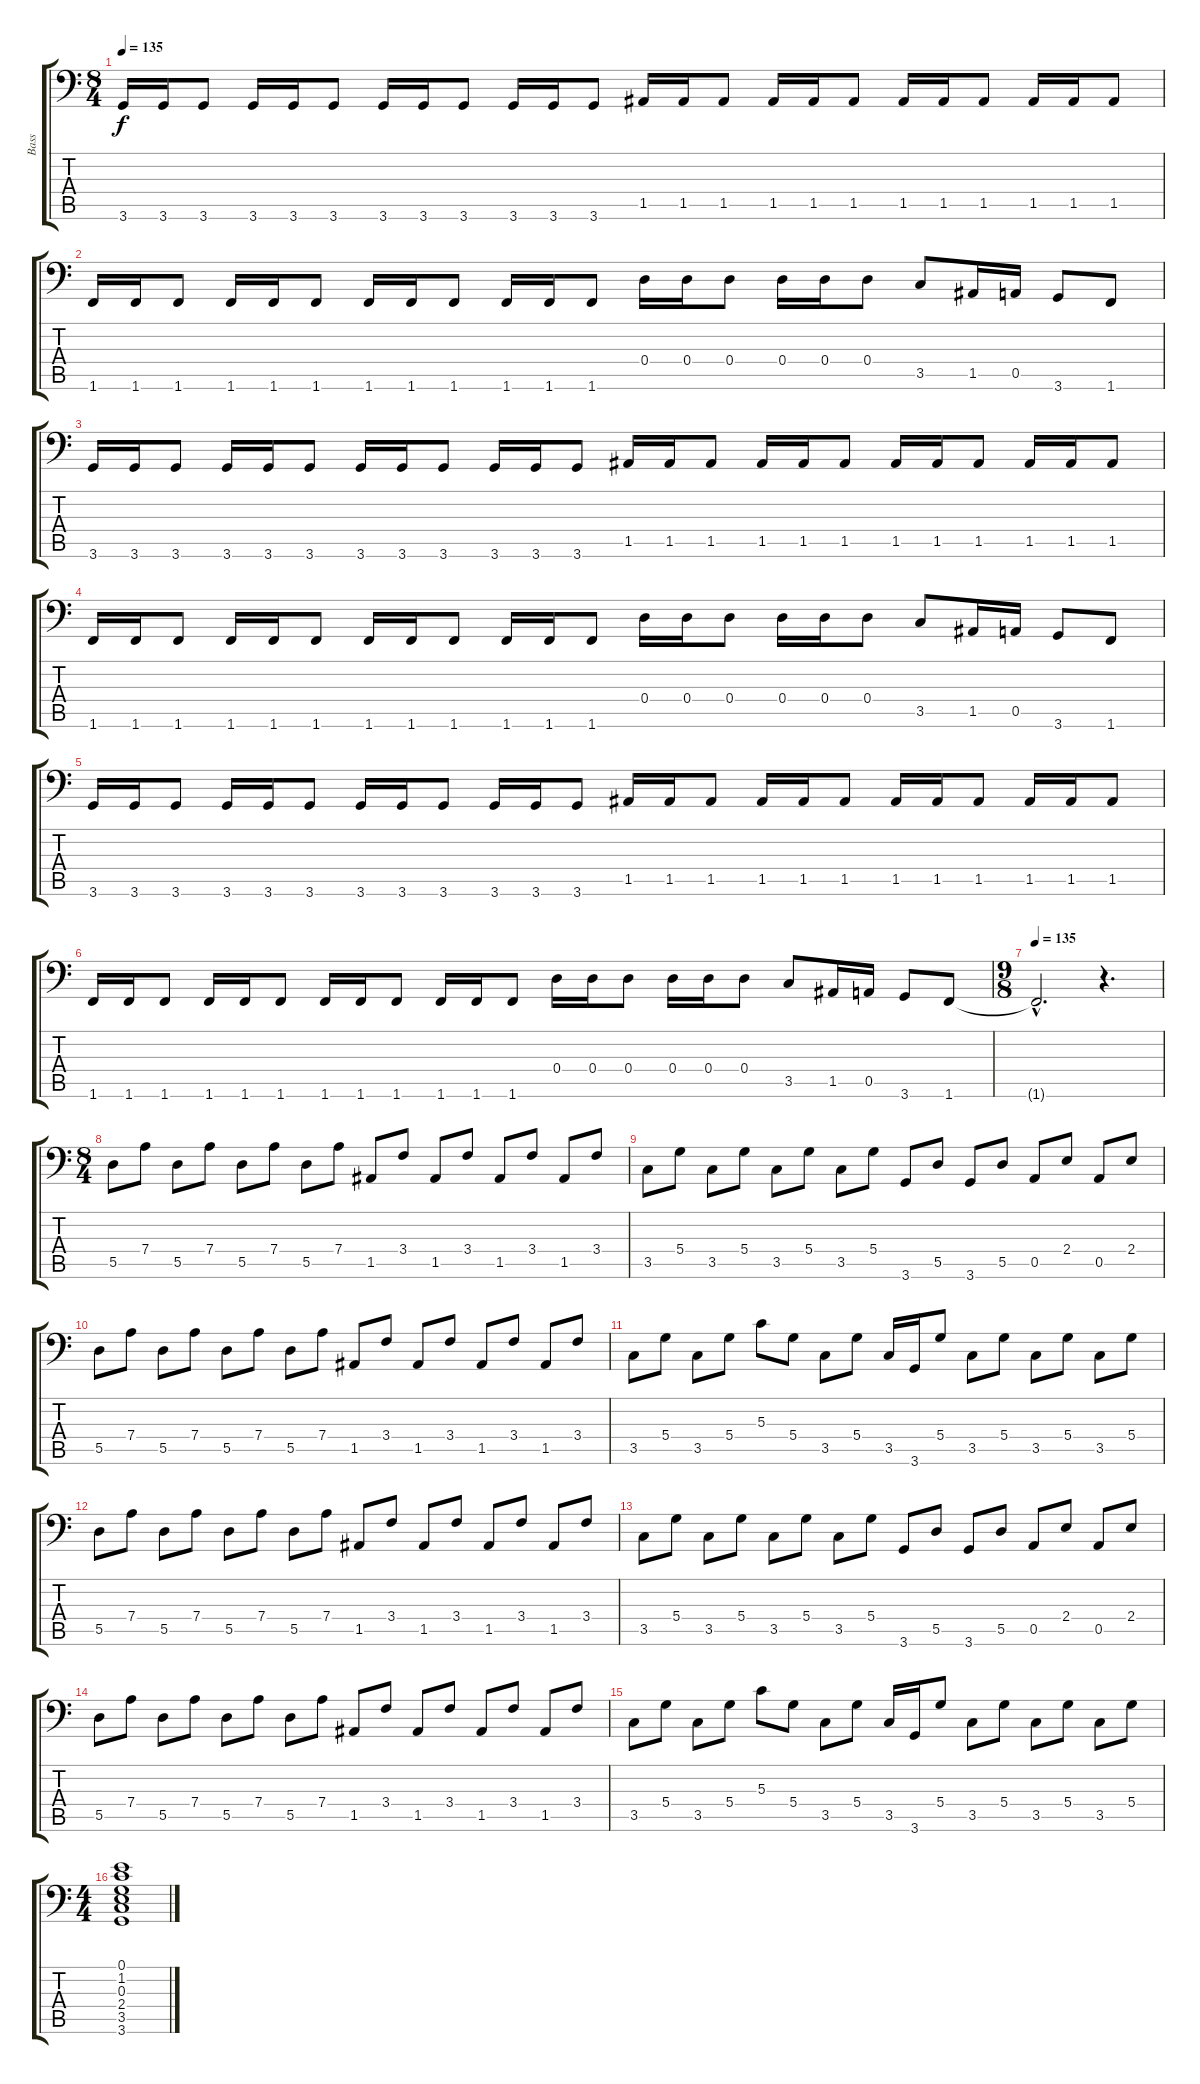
\track ("Bass" "Bass") {instrument electricbassfinger}
\staff {score tabs}
\tuning (E3 B2 G2 D2 A1 E1) {hide}
\ts (8 4)
\tempo 135
\clef f4
\ks c
3.6.16{dy f} 3.6.16 3.6.8 3.6.16 3.6.16 3.6.8 3.6.16 3.6.16 3.6.8 3.6.16 3.6.16 3.6.8 1.5.16 1.5.16 1.5.8 1.5.16 1.5.16 1.5.8 1.5.16 1.5.16 1.5.8 1.5.16 1.5.16 1.5.8 |
1.6.16 1.6.16 1.6.8 1.6.16 1.6.16 1.6.8 1.6.16 1.6.16 1.6.8 1.6.16 1.6.16 1.6.8 0.4.16 0.4.16 0.4.8 0.4.16 0.4.16 0.4.8 3.5.8 1.5.16 0.5.16 3.6.8 1.6.8 |
3.6.16 3.6.16 3.6.8 3.6.16 3.6.16 3.6.8 3.6.16 3.6.16 3.6.8 3.6.16 3.6.16 3.6.8 1.5.16 1.5.16 1.5.8 1.5.16 1.5.16 1.5.8 1.5.16 1.5.16 1.5.8 1.5.16 1.5.16 1.5.8 |
1.6.16 1.6.16 1.6.8 1.6.16 1.6.16 1.6.8 1.6.16 1.6.16 1.6.8 1.6.16 1.6.16 1.6.8 0.4.16 0.4.16 0.4.8 0.4.16 0.4.16 0.4.8 3.5.8 1.5.16 0.5.16 3.6.8 1.6.8 |
3.6.16 3.6.16 3.6.8 3.6.16 3.6.16 3.6.8 3.6.16 3.6.16 3.6.8 3.6.16 3.6.16 3.6.8 1.5.16 1.5.16 1.5.8 1.5.16 1.5.16 1.5.8 1.5.16 1.5.16 1.5.8 1.5.16 1.5.16 1.5.8 |
1.6.16 1.6.16 1.6.8 1.6.16 1.6.16 1.6.8 1.6.16 1.6.16 1.6.8 1.6.16 1.6.16 1.6.8 0.4.16 0.4.16 0.4.8 0.4.16 0.4.16 0.4.8 3.5.8 1.5.16 0.5.16 3.6.8 1.6.8 |
\ts (9 8)
\tempo 135
1.6{hac t}.2{d} r.4{d} |
\ts (8 4)
5.5.8{instrument acousticbass} 7.4.8 5.5.8 7.4.8 5.5.8 7.4.8 5.5.8 7.4.8 1.5.8 3.4.8 1.5.8 3.4.8 1.5.8 3.4.8 1.5.8 3.4.8 |
3.5.8 5.4.8 3.5.8 5.4.8 3.5.8 5.4.8 3.5.8 5.4.8 3.6.8 5.5.8 3.6.8 5.5.8 0.5.8 2.4.8 0.5.8 2.4.8 |
5.5.8{instrument acousticbass} 7.4.8 5.5.8 7.4.8 5.5.8 7.4.8 5.5.8 7.4.8 1.5.8 3.4.8 1.5.8 3.4.8 1.5.8 3.4.8 1.5.8 3.4.8 |
3.5.8 5.4.8 3.5.8 5.4.8 5.3.8 5.4.8 3.5.8 5.4.8 3.5.16 3.6.16 5.4.8 3.5.8 5.4.8 3.5.8 5.4.8 3.5.8 5.4.8 |
5.5.8{instrument acousticbass} 7.4.8 5.5.8 7.4.8 5.5.8 7.4.8 5.5.8 7.4.8 1.5.8 3.4.8 1.5.8 3.4.8 1.5.8 3.4.8 1.5.8 3.4.8 |
3.5.8 5.4.8 3.5.8 5.4.8 3.5.8 5.4.8 3.5.8 5.4.8 3.6.8 5.5.8 3.6.8 5.5.8 0.5.8 2.4.8 0.5.8 2.4.8 |
5.5.8{instrument acousticbass} 7.4.8 5.5.8 7.4.8 5.5.8 7.4.8 5.5.8 7.4.8 1.5.8 3.4.8 1.5.8 3.4.8 1.5.8 3.4.8 1.5.8 3.4.8 |
3.5.8 5.4.8 3.5.8 5.4.8 5.3.8 5.4.8 3.5.8 5.4.8 3.5.16 3.6.16 5.4.8 3.5.8 5.4.8 3.5.8 5.4.8 3.5.8 5.4.8 |
\ts (4 4)
(0.1 1.2 0.3 2.4 3.5 3.6).1
